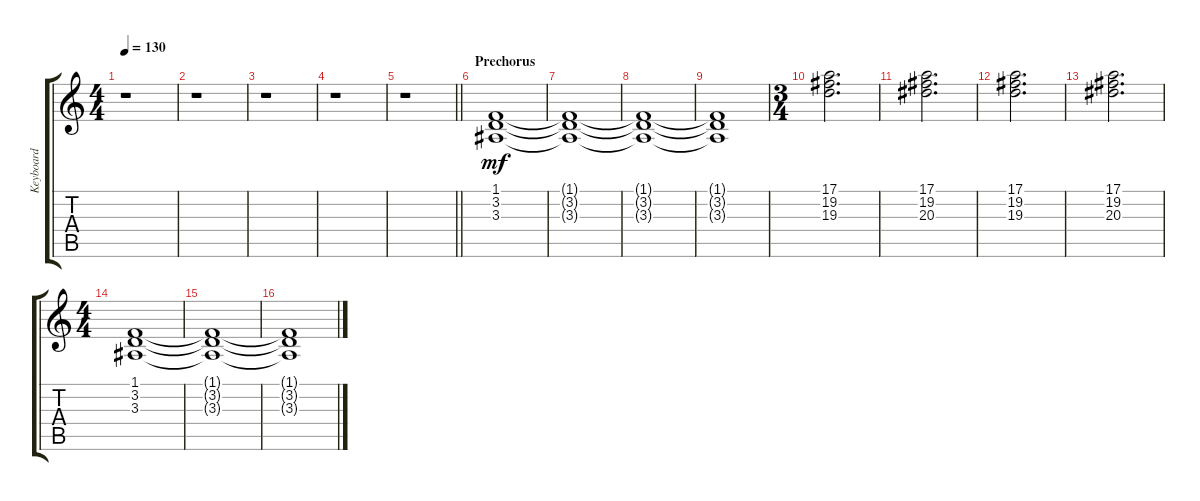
\track ("Keyboard" "Keyboard") {instrument lead2sawtooth}
\staff {score tabs}
\tuning (E4 B3 G3 D3 A2 E2) {hide}
\ts (4 4)
\tempo 130
\clef g2
\ks c
r.1{dy mf} |
r.1 |
r.1 |
r.1 |
\barLineRight lightlight
r.1 |
\section ("" "Prechorus")
(1.1 3.2 3.3).1{instrument stringensemble1} |
(1.1{t} 3.2{t} 3.3{t}).1 |
(1.1{t} 3.2{t} 3.3{t}).1 |
(1.1{t} 3.2{t} 3.3{t}).1 |
\ts (3 4)
(17.1 19.2 19.3).2{d} |
(17.1 19.2 20.3).2{d} |
(17.1 19.2 19.3).2{d} |
(17.1 19.2 20.3).2{d} |
\ts (4 4)
(1.1 3.2 3.3).1 |
(1.1{t} 3.2{t} 3.3{t}).1 |
(1.1{t} 3.2{t} 3.3{t}).1
